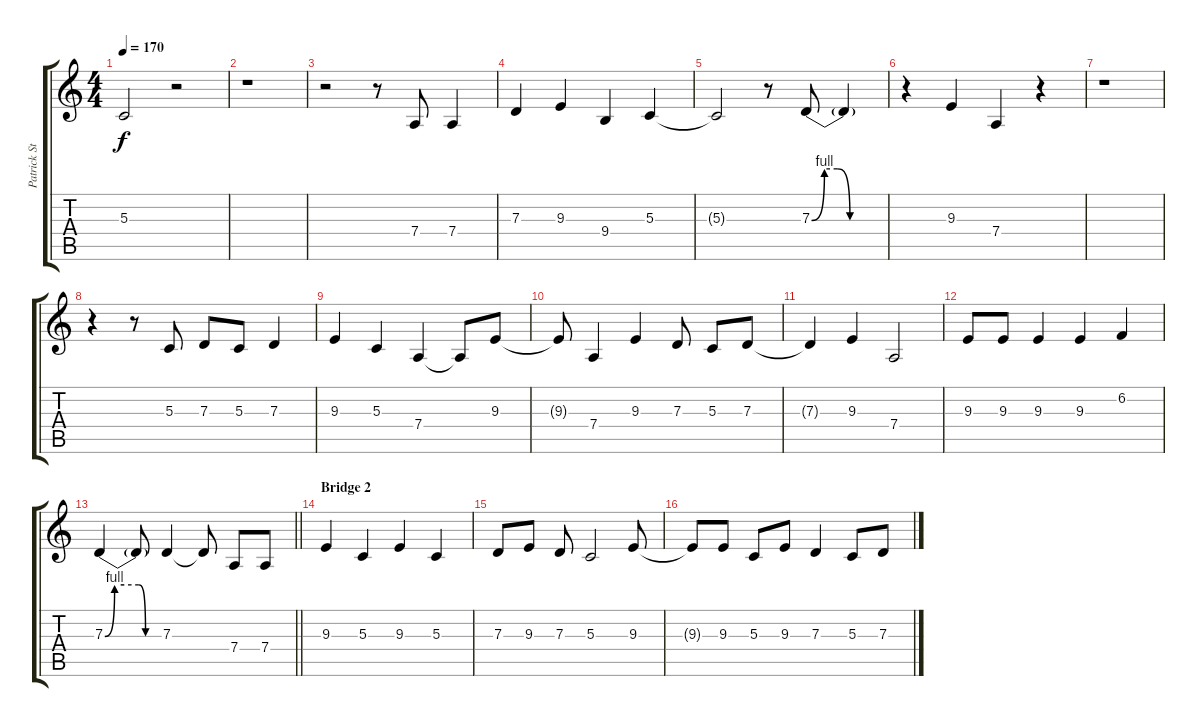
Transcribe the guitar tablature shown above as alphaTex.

\track ("Patrick Stump (Lead Vocal and Harmonies)" "Patrick St") {instrument clarinet}
\staff {score tabs}
\tuning (E4 B3 G3 D3 A2 E2) {hide}
\ts (4 4)
\tempo 170
\clef g2
\ks c
5.3{t}.2{dy f} r.2 |
r.1 |
r.2 r.8 7.4.8 7.4.4 |
7.3.4 9.3.4 9.4.4 5.3.4 |
5.3{t}.2 r.8 7.3{be (custom 0 0 10 4 20 4 30 0 60 0)}.8 7.3{t}.4 |
r.4 9.3.4 7.4.4 r.4 |
r.1 |
r.4 r.8 5.3.8 7.3.8 5.3.8 7.3.4 |
9.3.4 5.3.4 7.4.4 7.4{t}.8 9.3.8 |
9.3{t}.8 7.4.4 9.3.4 7.3.8 5.3.8 7.3.8 |
7.3{t}.4 9.3.4 7.4.2 |
9.3.8 9.3.8 9.3.4 9.3.4 6.2.4 |
\barLineRight lightlight
7.3{be (custom 0 0 10 4 20 4 35 4 42 0 60 0)}.4 7.3{t}.8 7.3.4 7.3{t}.8 7.4.8 7.4.8 |
\section ("" "Bridge 2")
9.3.4 5.3.4 9.3.4 5.3.4 |
7.3.8 9.3.8 7.3.8 5.3.2 9.3.8 |
9.3{t}.8 9.3.8 5.3.8 9.3.8 7.3.4 5.3.8 7.3.8
